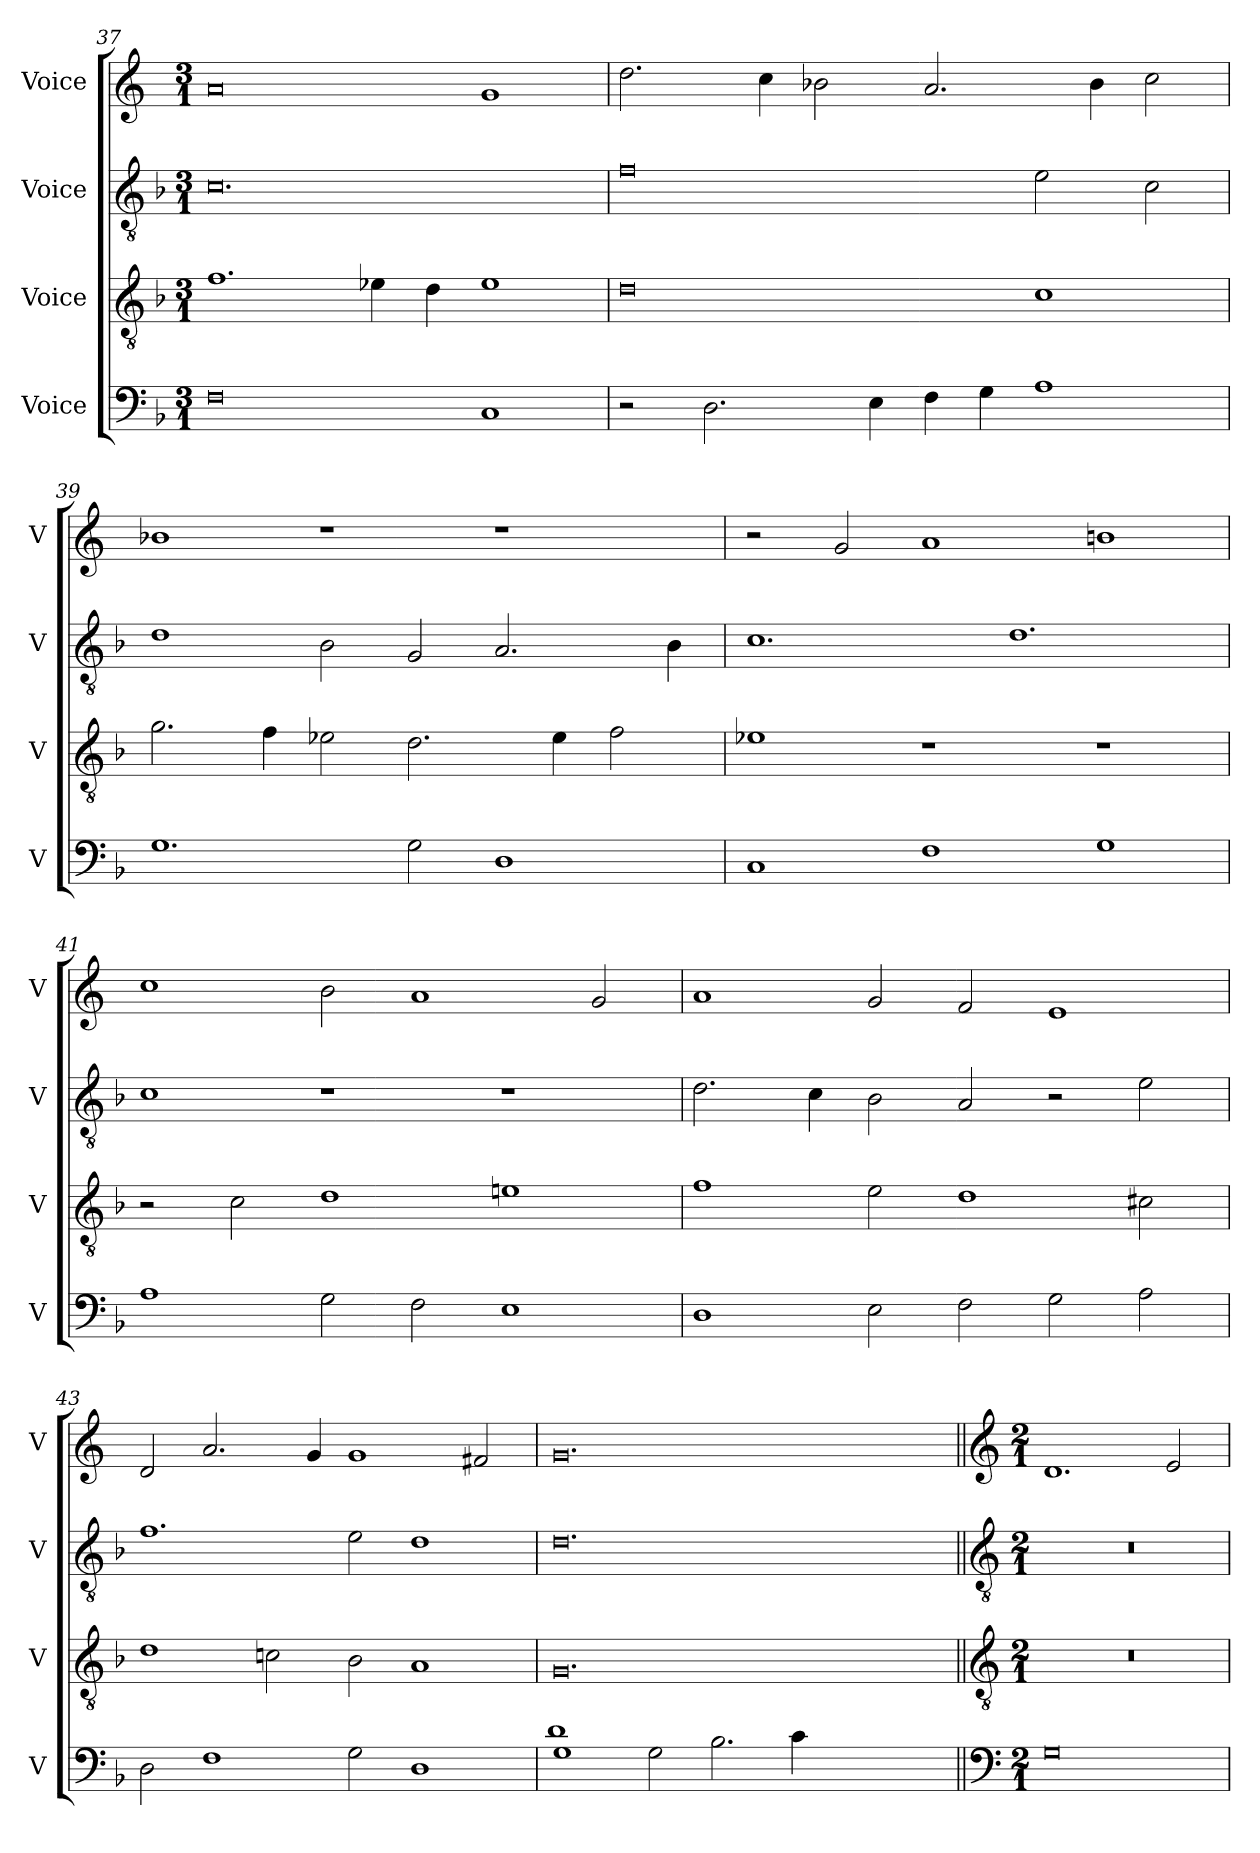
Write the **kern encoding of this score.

**kern	**kern	**kern	**kern
*part4	*part3	*part2	*part1
*staff4	*staff3	*staff2	*staff1
*I"Voice	*I"Voice	*I"Voice	*I"Voice
*I'V	*I'V	*I'V	*I'V
*clefF4	*clefGv2	*clefGv2	*clefG2
*k[b-]	*k[b-]	*k[b-]	*k[]
*M3/1	*M3/1	*M3/1	*M3/1
=37	=37	=37	=37
0F	1.f	0.c	0a
.	4e-X\	.	.
.	4d\	.	.
1C	1e-	.	1g
!!LO:PB:g=z
=38	=38	=38	=38
2r	0d	0f	2.dd\
2.D\	.	.	.
.	.	.	4cc\
.	.	.	2b-X\
4E\	.	.	.
4F\	.	.	2.a/
4G\	.	.	.
1A	1c	2e\	.
.	.	.	4b-\
.	.	2c\	2cc\
=39	=39	=39	=39
1.G	2.g\	1d	1b-X
.	4f\	.	.
.	2e-X\	2B-\	1r
2G\	2.d\	2G/	.
1D	.	2.A/	1r
.	4e-\	.	.
.	2f\	.	.
.	.	4B-\	.
=40	=40	=40	=40
1C	1e-X	1.c	2r
.	.	.	2g/
1F	1r	.	1a
.	.	1.d	.
1G	1r	.	1bn
!!LO:LB:g=z
=41	=41	=41	=41
1A	2r	1c	1cc
.	2c\	.	.
2G\	1d	1r	2b\
2F\	.	.	1a
1E	1en	1r	.
.	.	.	2g/
=42	=42	=42	=42
1D	1f	2.d\	1a
.	.	4c\	.
2E\	2e\	2B-\	2g/
2F\	1d	2A/	2f/
2G\	.	2r	1e
2A\	2c#X\	2e\	.
=43	=43	=43	=43
2D\	1d	1.f	2d/
1F	.	.	2.a/
.	2cn\	.	.
.	.	.	4g/
2G\	2B-\	2e\	1g
1D	1A	1d	.
.	.	.	2f#X/
=44	=44	=44	=44
*^	*	*	*
1G	1d	0.G	0.d	0.g
2G\	0ryy	.	.	.
2.B-\	.	.	.	.
4c\	.	.	.	.
1ryy	.	.	.	.
.	2ryy	2ryy	2ryy	2ryy
*v	*v	*	*	*
!!LO:LB:g=z
=45||	=45||	=45||	=45||
*clefF4	*clefGv2	*clefGv2	*clefG2
*M2/1	*M2/1	*M2/1	*M2/1
0G	0r	0r	1.d
.	.	.	2e/
=	=	=	=
*-	*-	*-	*-
